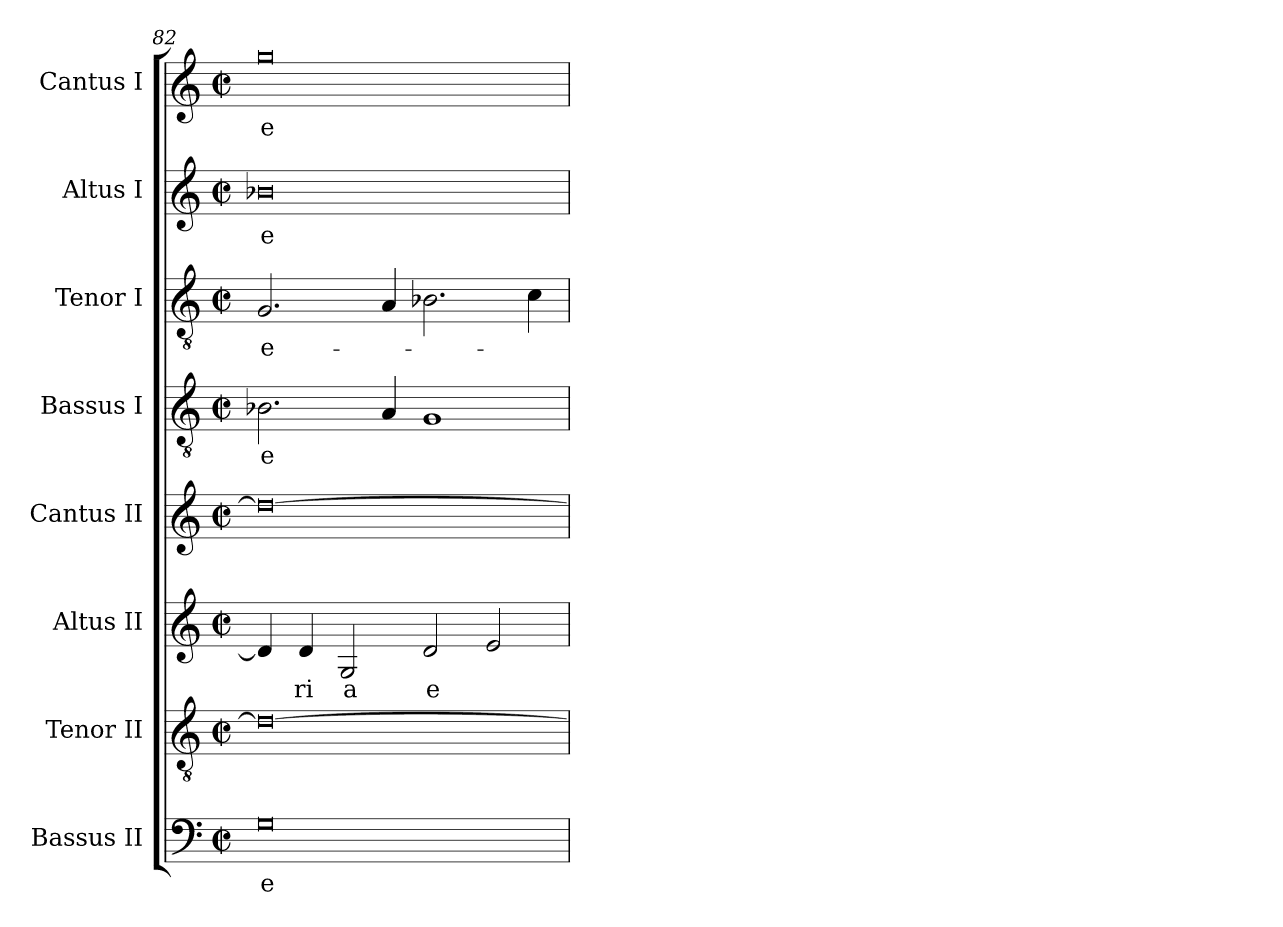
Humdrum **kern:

**kern	**text	**kern	**kern	**text	**kern	**kern	**text	**kern	**text	**kern	**text	**kern	**text
*part8	*part8	*part7	*part6	*part6	*part5	*part4	*part4	*part3	*part3	*part2	*part2	*part1	*part1
*staff8	*staff8	*staff7	*staff6	*staff6	*staff5	*staff4	*staff4	*staff3	*staff3	*staff2	*staff2	*staff1	*staff1
*I"Bassus II	*	*I"Tenor II	*I"Altus II	*	*I"Cantus II	*I"Bassus I	*	*I"Tenor I	*	*I"Altus I	*	*I"Cantus I	*
*clefF4	*	*clefGv2	*clefG2	*	*clefG2	*clefGv2	*	*clefGv2	*	*clefG2	*	*clefG2	*
*	*	*	*k[]	*	*	*k[]	*	*	*	*k[]	*	*	*
*	*	*	*C:	*	*	*C:	*	*	*	*C:	*	*	*
*M2/2	*	*M2/2	*M2/2	*	*M2/2	*M2/2	*	*M2/2	*	*M2/2	*	*M2/2	*
*met(c|)	*	*met(c|)	*met(c|)	*	*met(c|)	*met(c|)	*	*met(c|)	*	*met(c|)	*	*met(c|)	*
=82	=82	=82	=82	=82	=82	=82	=82	=82	=82	=82	=82	=82	=82
!	!LO:LY:b:cj	!	!	!	!	!	!LO:LY:b:cj	!	!LO:LY:b:cj	!	!LO:LY:b:cj	!	!LO:LY:b:cj
0G	e	0d_>	4d/]	.	0dd_>	2.B-X\	e	2.G/	e-	0b-X	e-	0gg	e
!	!	!	!	!LO:LY:b:cj	!	!	!	!	!	!	!	!	!
.	.	.	4d/	ri	.	.	.	.	.	.	.	.	.
!	!	!	!	!LO:LY:b:cj	!	!	!	!	!	!	!	!	!
.	.	.	2G/	a	.	.	.	.	.	.	.	.	.
.	.	.	.	.	.	4A/	.	4A/	.	.	.	.	.
!	!	!	!	!LO:LY:b:cj	!	!	!	!	!	!	!	!	!
.	.	.	2d/	e	.	1G	.	2.B-X\	.	.	.	.	.
.	.	.	2e/	.	.	.	.	.	.	.	.	.	.
.	.	.	.	.	.	.	.	4c\	.	.	.	.	.
=	=	=	=	=	=	=	=	=	=	=	=	=	=
*-	*-	*-	*-	*-	*-	*-	*-	*-	*-	*-	*-	*-	*-
